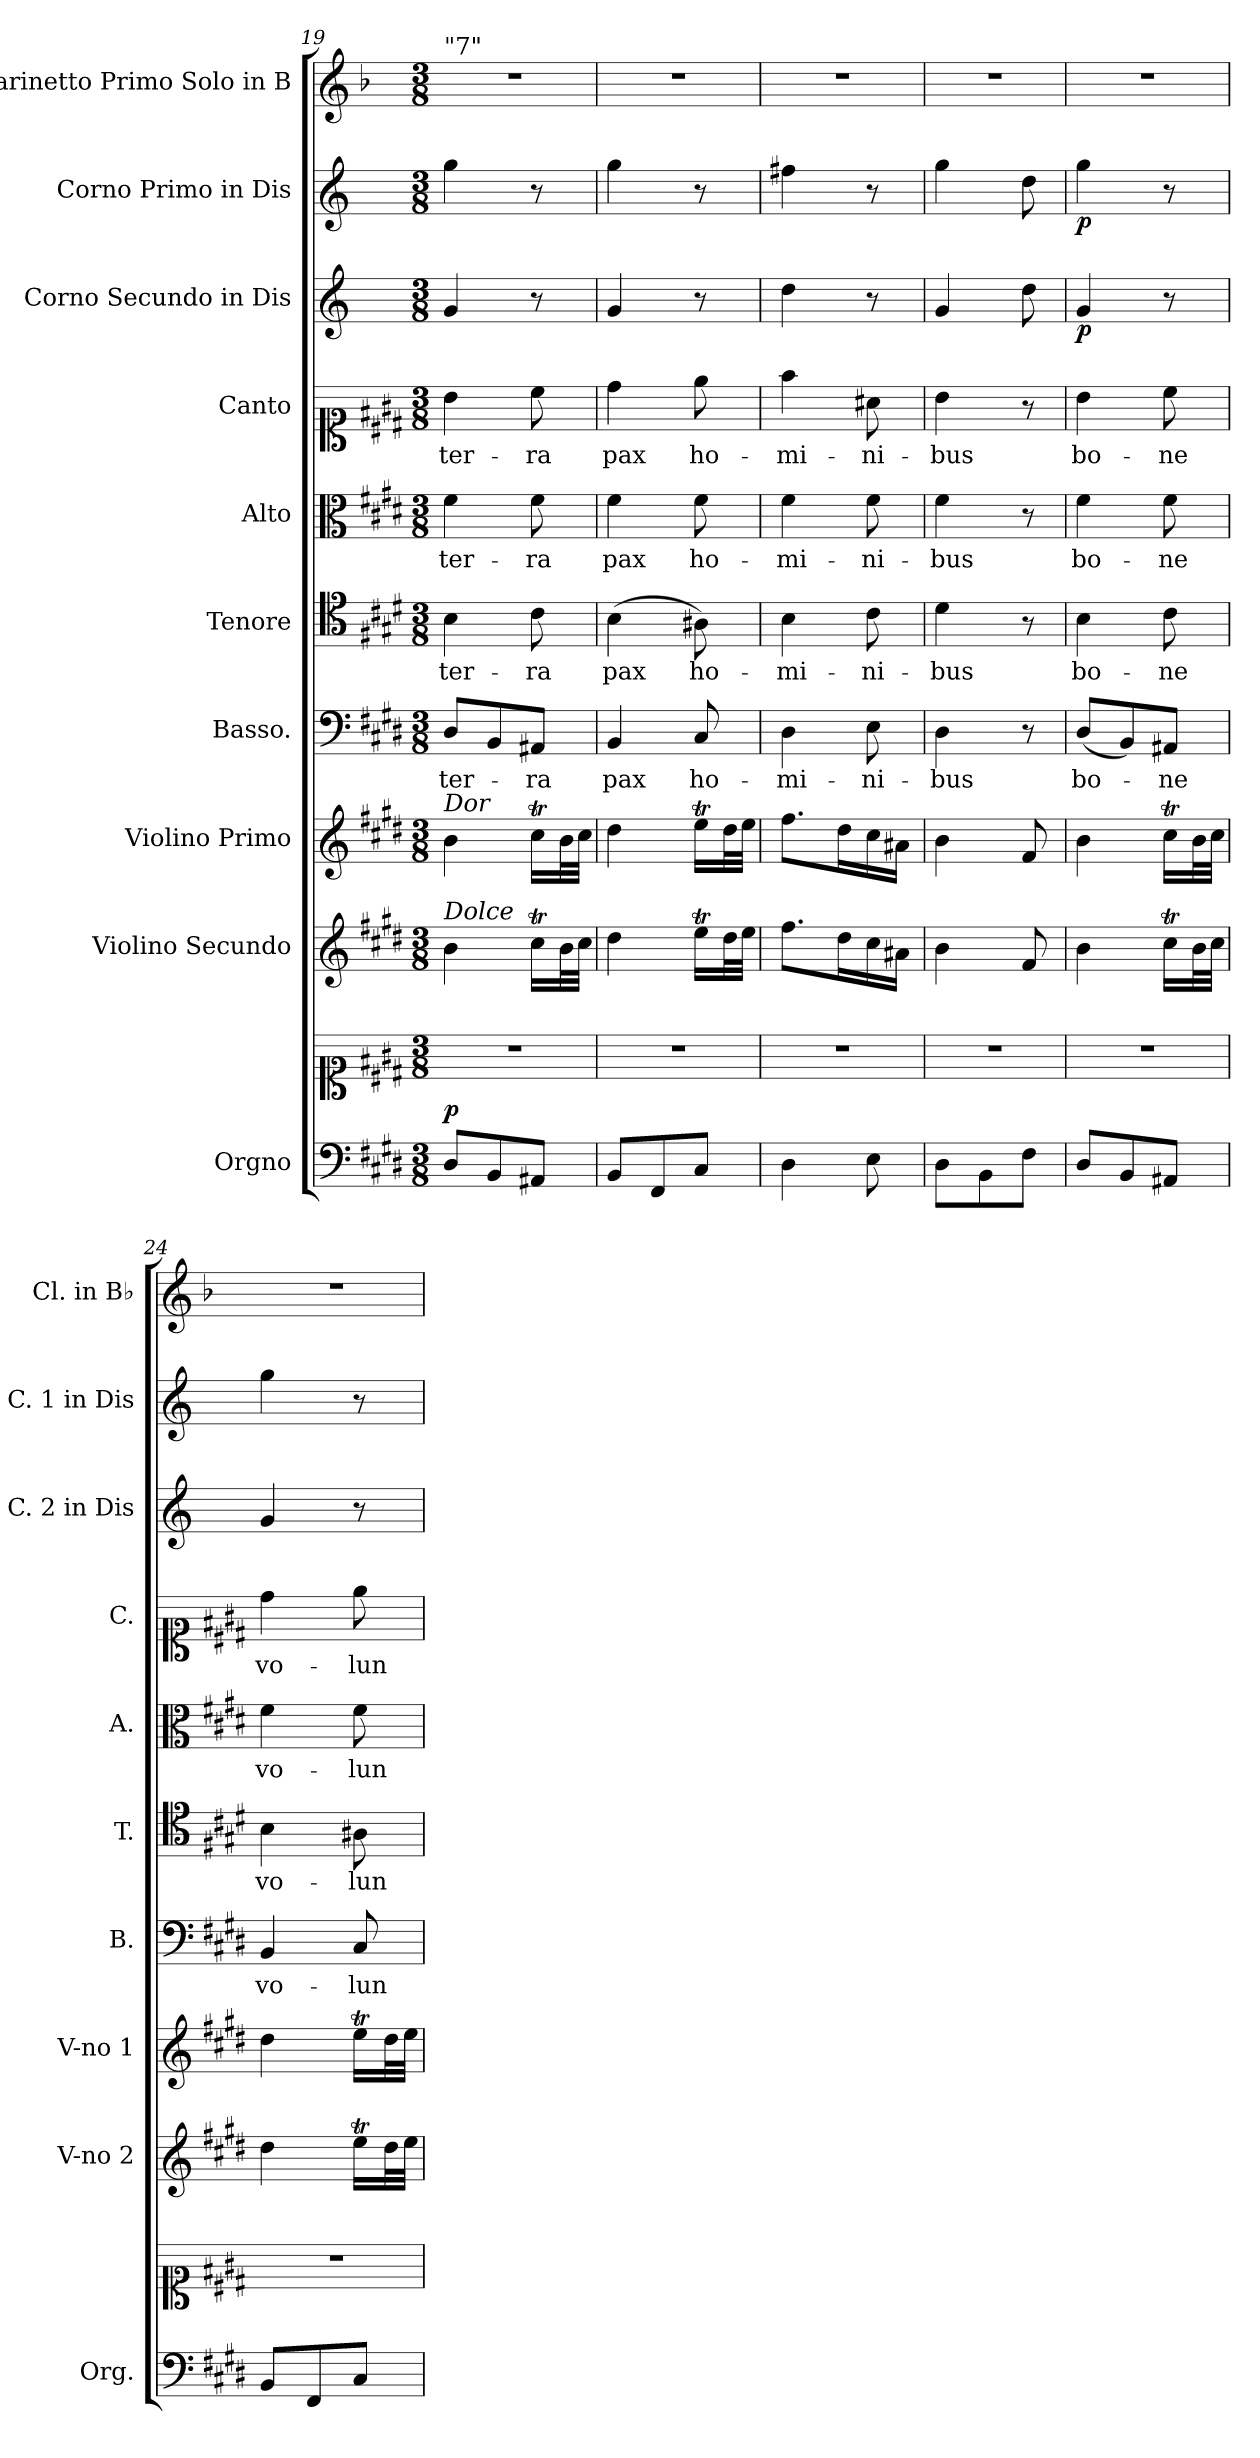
**kern	**kern	**dynam	**kern	**kern	**kern	**text	**kern	**text	**kern	**text	**kern	**text	**kern	**dynam	**kern	**dynam	**kern
*part10	*part10	*part10	*part9	*part8	*part7	*part7	*part6	*part6	*part5	*part5	*part4	*part4	*part3	*part3	*part2	*part2	*part1
*staff11	*staff10	*staff10/11	*staff9	*staff8	*staff7	*staff7	*staff6	*staff6	*staff5	*staff5	*staff4	*staff4	*staff3	*staff3	*staff2	*staff2	*staff1
*I"Orgno	*	*	*I"Violino Secundo	*I"Violino Primo	*I"Basso.	*	*I"Tenore	*	*I"Alto	*	*I"Canto	*	*I"Corno Secundo in Dis	*	*I"Corno Primo in Dis	*	*I"Clarinetto Primo Solo in B
*I'Org.	*	*	*I'V-no 2	*I'V-no 1	*I'B.	*	*I'T.	*	*I'A.	*	*I'C.	*	*I'C. 2 in Dis	*	*I'C. 1 in Dis	*	*I'Cl. in B♭
*clefF4	*clefC1	*	*clefG2	*clefG2	*clefF4	*	*clefC4	*	*clefC3	*	*clefC1	*	*clefG2	*	*clefG2	*	*clefG2
*	*	*	*	*	*	*	*	*	*	*	*	*	*ITrd5c8	*	*ITrd5c8	*	*ITrd1c1
*k[f#c#g#d#]	*k[f#c#g#d#]	*	*k[f#c#g#d#]	*k[f#c#g#d#]	*k[f#c#g#d#]	*	*k[f#c#g#d#]	*	*k[f#c#g#d#]	*	*k[f#c#g#d#]	*	*k[f#c#g#d#]	*	*k[f#c#g#d#]	*	*k[f#c#g#d#]
*M3/8	*M3/8	*	*M3/8	*M3/8	*M3/8	*	*M3/8	*	*M3/8	*	*M3/8	*	*M3/8	*	*M3/8	*	*M3/8
=19	=19	=19	=19	=19	=19	=19	=19	=19	=19	=19	=19	=19	=19	=19	=19	=19	=19
!	!	!	!	!	!	!	!	!	!	!	!	!	!	!	!	!	!LO:TX:a:t="7"
!	!	!	!	!LO:TX:a:i:t=Dor	!	!	!	!	!	!	!	!	!	!	!	!	!
!	!	!	!LO:TX:a:i:t=Dolce	!	!	!	!	!	!	!	!	!	!	!	!	!	!
8D#L	4.r	p	4b	4b	8D#L	ter-	4B	ter-	4f#	ter-	4b	ter-	4B	.	4b	.	4.r
8BB	.	.	.	.	8BB	.	.	.	.	.	.	.	.	.	.	.	.
8AA#XJ	.	.	16cc#TLL	16cc#TLL	8AA#XJ	-ra	8c#	-ra	8f#	-ra	8cc#	-ra	8r	.	8r	.	.
.	.	.	32bL	32bL	.	.	.	.	.	.	.	.	.	.	.	.	.
.	.	.	32cc#JJJ	32cc#JJJ	.	.	.	.	.	.	.	.	.	.	.	.	.
=20	=20	=20	=20	=20	=20	=20	=20	=20	=20	=20	=20	=20	=20	=20	=20	=20	=20
8BBL	4.r	.	4dd#	4dd#	4BB	pax	(4B	pax	4f#	pax	4dd#	pax	4B	.	4b	.	4.r
8FF#	.	.	.	.	.	.	.	.	.	.	.	.	.	.	.	.	.
8C#J	.	.	16eeTLL	16eeTLL	8C#	ho-	8A#X)	ho-	8f#	ho-	8ee	ho-	8r	.	8r	.	.
.	.	.	32dd#L	32dd#L	.	.	.	.	.	.	.	.	.	.	.	.	.
.	.	.	32eeJJJ	32eeJJJ	.	.	.	.	.	.	.	.	.	.	.	.	.
=21	=21	=21	=21	=21	=21	=21	=21	=21	=21	=21	=21	=21	=21	=21	=21	=21	=21
4D#	4.r	.	8.ff#L	8.ff#L	4D#	-mi-	4B	-mi-	4f#	-mi-	4ff#	-mi-	4f#	.	4a#X	.	4.r
.	.	.	16dd#L	16dd#L	.	.	.	.	.	.	.	.	.	.	.	.	.
8E	.	.	16cc#	16cc#	8E	-ni-	8c#	-ni-	8f#	-ni-	8a#X	-ni-	8r	.	8r	.	.
.	.	.	16a#XJJ	16a#XJJ	.	.	.	.	.	.	.	.	.	.	.	.	.
=22	=22	=22	=22	=22	=22	=22	=22	=22	=22	=22	=22	=22	=22	=22	=22	=22	=22
8D#L	4.r	.	4b	4b	4D#	-bus	4d#	-bus	4f#	-bus	4b	-bus	4B	.	4b	.	4.r
8BB	.	.	.	.	.	.	.	.	.	.	.	.	.	.	.	.	.
8F#J	.	.	8f#	8f#	8r	.	8r	.	8r	.	8r	.	8f#	.	8f#	.	.
=23	=23	=23	=23	=23	=23	=23	=23	=23	=23	=23	=23	=23	=23	=23	=23	=23	=23
8D#L	4.r	.	4b	4b	(8D#L	bo-	4B	bo-	4f#	bo-	4b	bo-	4B	p	4b	p	4.r
8BB	.	.	.	.	8BB)	.	.	.	.	.	.	.	.	.	.	.	.
8AA#XJ	.	.	16cc#TLL	16cc#TLL	8AA#XJ	-ne	8c#	-ne	8f#	-ne	8cc#	-ne	8r	.	8r	.	.
.	.	.	32bL	32bL	.	.	.	.	.	.	.	.	.	.	.	.	.
.	.	.	32cc#JJJ	32cc#JJJ	.	.	.	.	.	.	.	.	.	.	.	.	.
=24	=24	=24	=24	=24	=24	=24	=24	=24	=24	=24	=24	=24	=24	=24	=24	=24	=24
8BBL	4.r	.	4dd#	4dd#	4BB	vo-	4B	vo-	4f#	vo-	4dd#	vo-	4B	.	4b	.	4.r
8FF#	.	.	.	.	.	.	.	.	.	.	.	.	.	.	.	.	.
8C#J	.	.	16eeTLL	16eeTLL	8C#	-lun-	8A#X	-lun-	8f#	-lun-	8ee	-lun-	8r	.	8r	.	.
.	.	.	32dd#L	32dd#L	.	.	.	.	.	.	.	.	.	.	.	.	.
.	.	.	32eeJJJ	32eeJJJ	.	.	.	.	.	.	.	.	.	.	.	.	.
=	=	=	=	=	=	=	=	=	=	=	=	=	=	=	=	=	=
*-	*-	*-	*-	*-	*-	*-	*-	*-	*-	*-	*-	*-	*-	*-	*-	*-	*-
